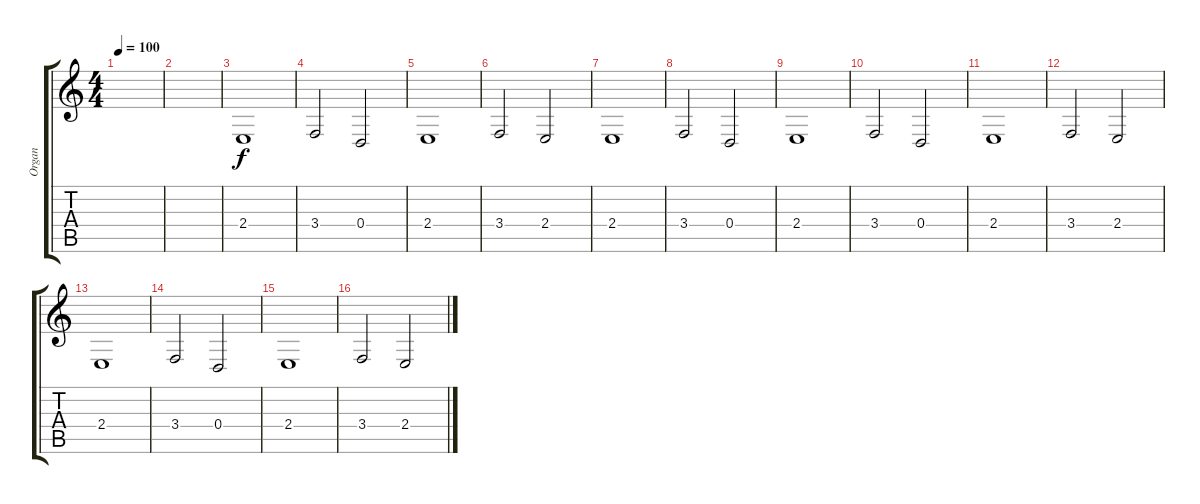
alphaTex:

\track ("Organ" "Organ") {instrument choiraahs}
\staff {score tabs}
\tuning (E4 B3 G3 D3 A2 E2) {hide}
\ts (4 4)
\tempo 100
\clef g2
\ks c
|
|
2.4.1 |
3.4.2 0.4.2 |
2.4.1 |
3.4.2 2.4.2 |
2.4.1 |
3.4.2 0.4.2 |
2.4.1 |
3.4.2 0.4.2 |
2.4.1 |
3.4.2 2.4.2 |
2.4.1 |
3.4.2 0.4.2 |
2.4.1 |
3.4.2 2.4.2
